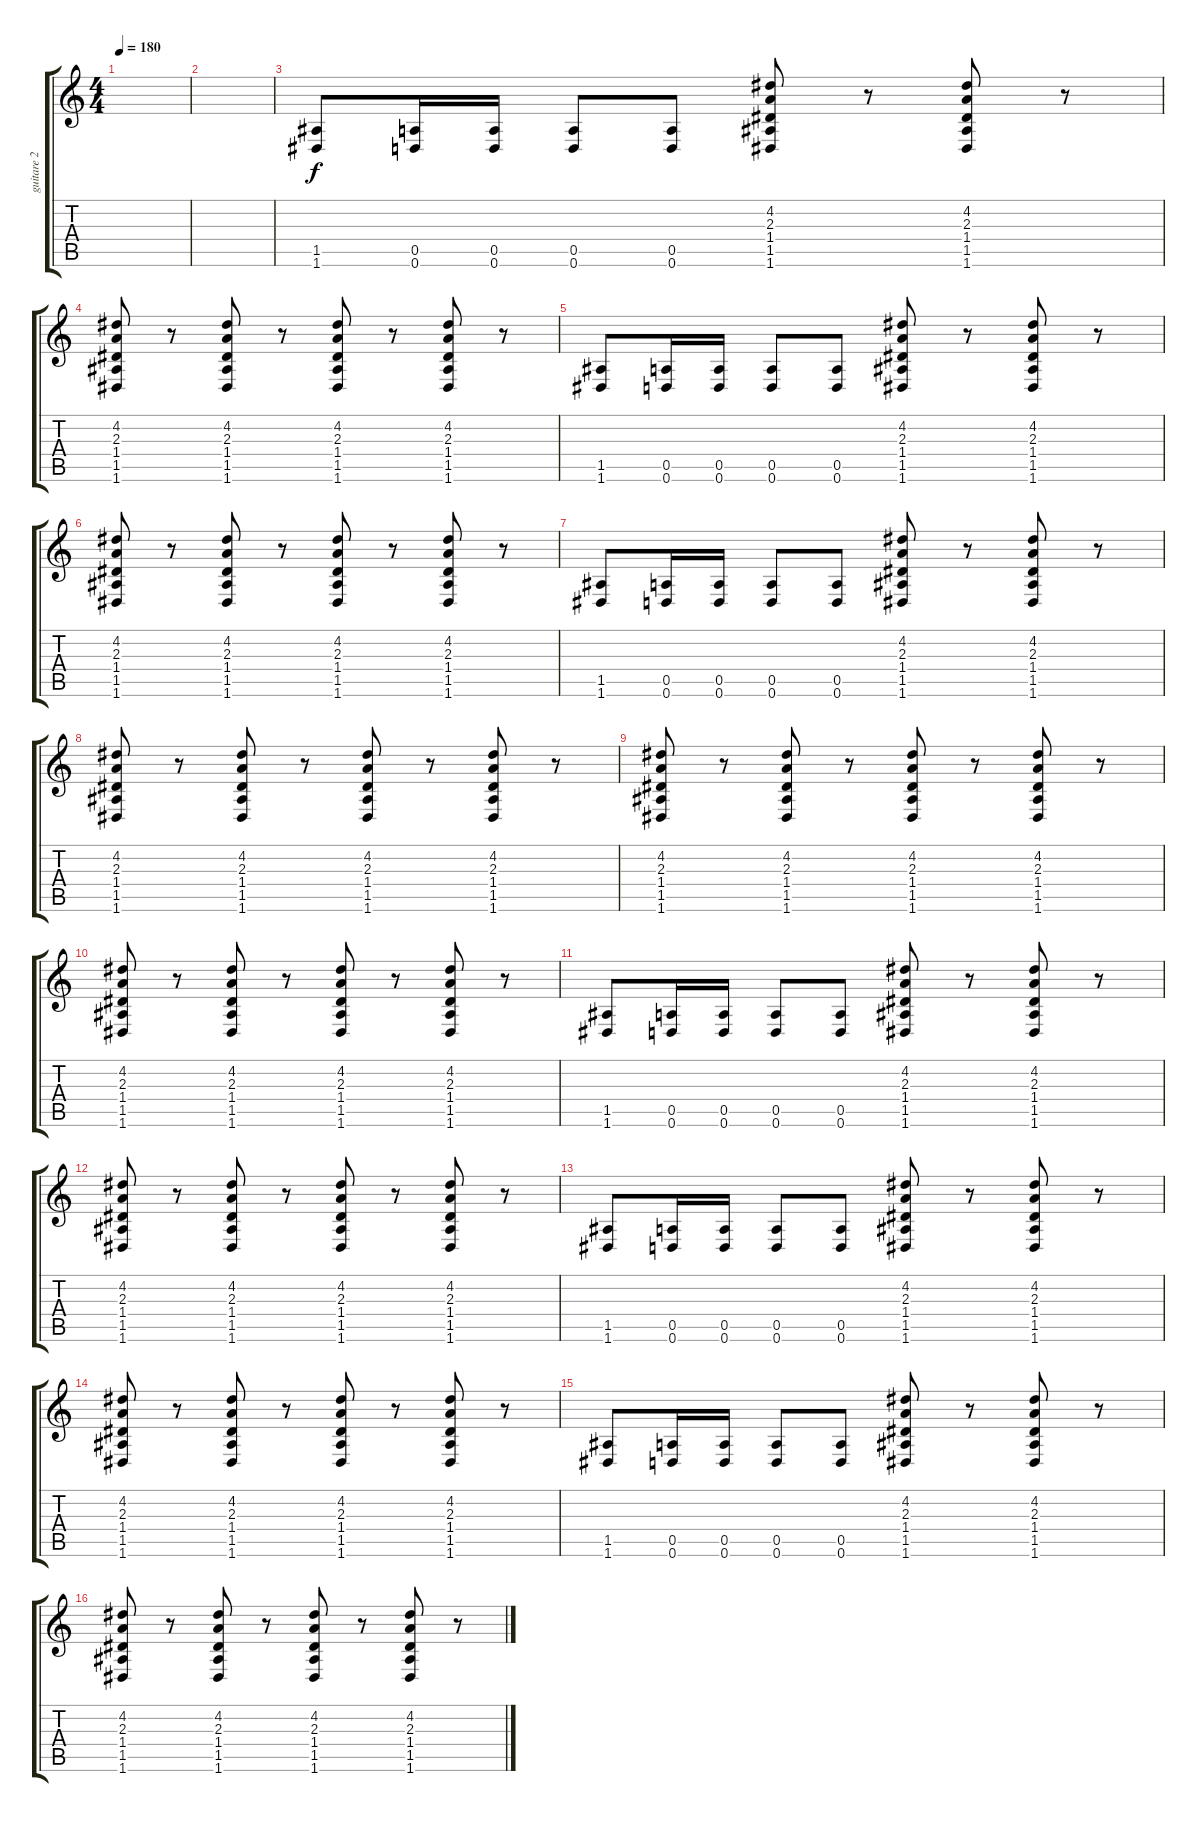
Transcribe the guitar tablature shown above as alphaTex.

\track ("guitare 2" "guitare 2") {instrument distortionguitar}
\staff {score tabs}
\tuning (E4 B3 G3 D3 A2 D2) {hide}
\ts (4 4)
\tempo 180
\clef g2
\ks c
|
|
(1.5 1.6).8 (0.5 0.6).16 (0.5 0.6).16 (0.5 0.6).8 (0.5 0.6).8 (4.2 2.3 1.4 1.5 1.6).8 r.8 (4.2 2.3 1.4 1.5 1.6).8 r.8 |
(4.2 2.3 1.4 1.5 1.6).8 r.8 (4.2 2.3 1.4 1.5 1.6).8 r.8 (4.2 2.3 1.4 1.5 1.6).8 r.8 (4.2 2.3 1.4 1.5 1.6).8 r.8 |
(1.5 1.6).8 (0.5 0.6).16 (0.5 0.6).16 (0.5 0.6).8 (0.5 0.6).8 (4.2 2.3 1.4 1.5 1.6).8 r.8 (4.2 2.3 1.4 1.5 1.6).8 r.8 |
(4.2 2.3 1.4 1.5 1.6).8 r.8 (4.2 2.3 1.4 1.5 1.6).8 r.8 (4.2 2.3 1.4 1.5 1.6).8 r.8 (4.2 2.3 1.4 1.5 1.6).8 r.8 |
(1.5 1.6).8 (0.5 0.6).16 (0.5 0.6).16 (0.5 0.6).8 (0.5 0.6).8 (4.2 2.3 1.4 1.5 1.6).8 r.8 (4.2 2.3 1.4 1.5 1.6).8 r.8 |
(4.2 2.3 1.4 1.5 1.6).8 r.8 (4.2 2.3 1.4 1.5 1.6).8 r.8 (4.2 2.3 1.4 1.5 1.6).8 r.8 (4.2 2.3 1.4 1.5 1.6).8 r.8 |
(4.2 2.3 1.4 1.5 1.6).8 r.8 (4.2 2.3 1.4 1.5 1.6).8 r.8 (4.2 2.3 1.4 1.5 1.6).8 r.8 (4.2 2.3 1.4 1.5 1.6).8 r.8 |
(4.2 2.3 1.4 1.5 1.6).8 r.8 (4.2 2.3 1.4 1.5 1.6).8 r.8 (4.2 2.3 1.4 1.5 1.6).8 r.8 (4.2 2.3 1.4 1.5 1.6).8 r.8 |
(1.5 1.6).8 (0.5 0.6).16 (0.5 0.6).16 (0.5 0.6).8 (0.5 0.6).8 (4.2 2.3 1.4 1.5 1.6).8 r.8 (4.2 2.3 1.4 1.5 1.6).8 r.8 |
(4.2 2.3 1.4 1.5 1.6).8 r.8 (4.2 2.3 1.4 1.5 1.6).8 r.8 (4.2 2.3 1.4 1.5 1.6).8 r.8 (4.2 2.3 1.4 1.5 1.6).8 r.8 |
(1.5 1.6).8 (0.5 0.6).16 (0.5 0.6).16 (0.5 0.6).8 (0.5 0.6).8 (4.2 2.3 1.4 1.5 1.6).8 r.8 (4.2 2.3 1.4 1.5 1.6).8 r.8 |
(4.2 2.3 1.4 1.5 1.6).8 r.8 (4.2 2.3 1.4 1.5 1.6).8 r.8 (4.2 2.3 1.4 1.5 1.6).8 r.8 (4.2 2.3 1.4 1.5 1.6).8 r.8 |
(1.5 1.6).8 (0.5 0.6).16 (0.5 0.6).16 (0.5 0.6).8 (0.5 0.6).8 (4.2 2.3 1.4 1.5 1.6).8 r.8 (4.2 2.3 1.4 1.5 1.6).8 r.8 |
(4.2 2.3 1.4 1.5 1.6).8 r.8 (4.2 2.3 1.4 1.5 1.6).8 r.8 (4.2 2.3 1.4 1.5 1.6).8 r.8 (4.2 2.3 1.4 1.5 1.6).8 r.8
